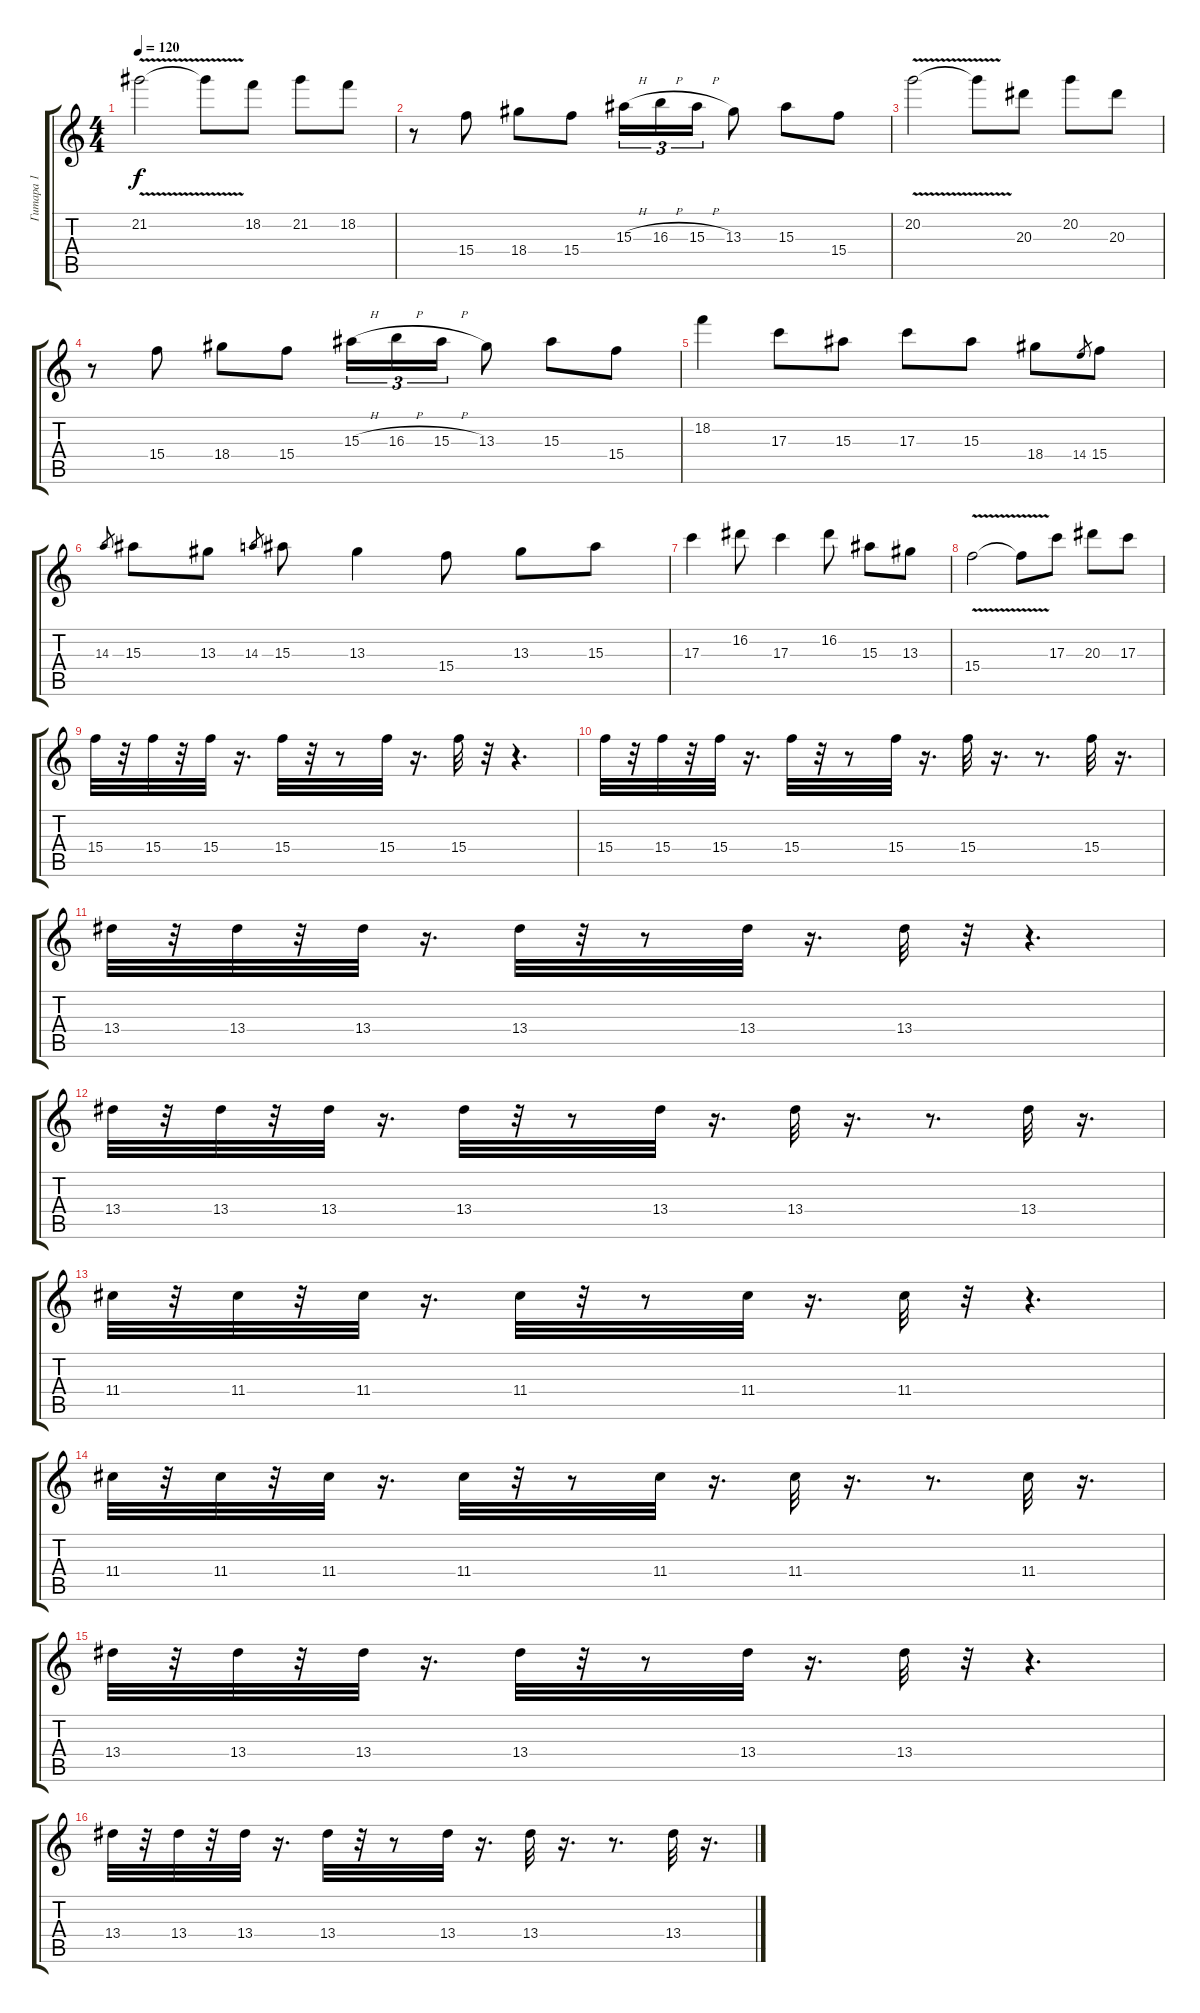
\track ("Гитара 1" "Гитара 1") {instrument overdrivenguitar}
\staff {score tabs}
\tuning (E4 B3 G3 D3 A2 E2) {hide}
\ts (4 4)
\tempo 120
\clef g2
\ks c
21.2{v}.2{dy f} 21.2{t}.8 18.2.8 21.2.8 18.2.8 |
r.8 15.4.8 18.4.8 15.4.8 15.3{h}.16{tu (3 2)} 16.3{h}.16{tu (3 2)} 15.3{h}.16{tu (3 2)} 13.3.8 15.3.8 15.4.8 |
20.2{v}.2 20.2{t}.8 20.3.8 20.2.8 20.3.8 |
r.8 15.4.8 18.4.8 15.4.8 15.3{h}.16{tu (3 2)} 16.3{h}.16{tu (3 2)} 15.3{h}.16{tu (3 2)} 13.3.8 15.3.8 15.4.8 |
18.2.4 17.3.8 15.3.8 17.3.8 15.3.8 18.4.8 14.4.8{gr} 15.4.8 |
14.3.8{gr} 15.3.8 13.3.8 14.3.8{gr} 15.3.8 13.3.4 15.4.8 13.3.8 15.3.8 |
17.3.4 16.2.8 17.3.4 16.2.8 15.3.8 13.3.8 |
15.4{v}.2 15.4{t}.8 17.3.8 20.3.8 17.3.8 |
15.4.32 r.32 15.4.32 r.32 15.4.32 r.16{d} 15.4.32 r.32 r.8 15.4.32 r.16{d} 15.4.32 r.32 r.4{d} |
15.4.32 r.32 15.4.32 r.32 15.4.32 r.16{d} 15.4.32 r.32 r.8 15.4.32 r.16{d} 15.4.32 r.16{d} r.8{d} 15.4.32 r.16{d} |
13.4.32 r.32 13.4.32 r.32 13.4.32 r.16{d} 13.4.32 r.32 r.8 13.4.32 r.16{d} 13.4.32 r.32 r.4{d} |
13.4.32 r.32 13.4.32 r.32 13.4.32 r.16{d} 13.4.32 r.32 r.8 13.4.32 r.16{d} 13.4.32 r.16{d} r.8{d} 13.4.32 r.16{d} |
11.4.32 r.32 11.4.32 r.32 11.4.32 r.16{d} 11.4.32 r.32 r.8 11.4.32 r.16{d} 11.4.32 r.32 r.4{d} |
11.4.32 r.32 11.4.32 r.32 11.4.32 r.16{d} 11.4.32 r.32 r.8 11.4.32 r.16{d} 11.4.32 r.16{d} r.8{d} 11.4.32 r.16{d} |
13.4.32 r.32 13.4.32 r.32 13.4.32 r.16{d} 13.4.32 r.32 r.8 13.4.32 r.16{d} 13.4.32 r.32 r.4{d} |
13.4.32 r.32 13.4.32 r.32 13.4.32 r.16{d} 13.4.32 r.32 r.8 13.4.32 r.16{d} 13.4.32 r.16{d} r.8{d} 13.4.32 r.16{d}
